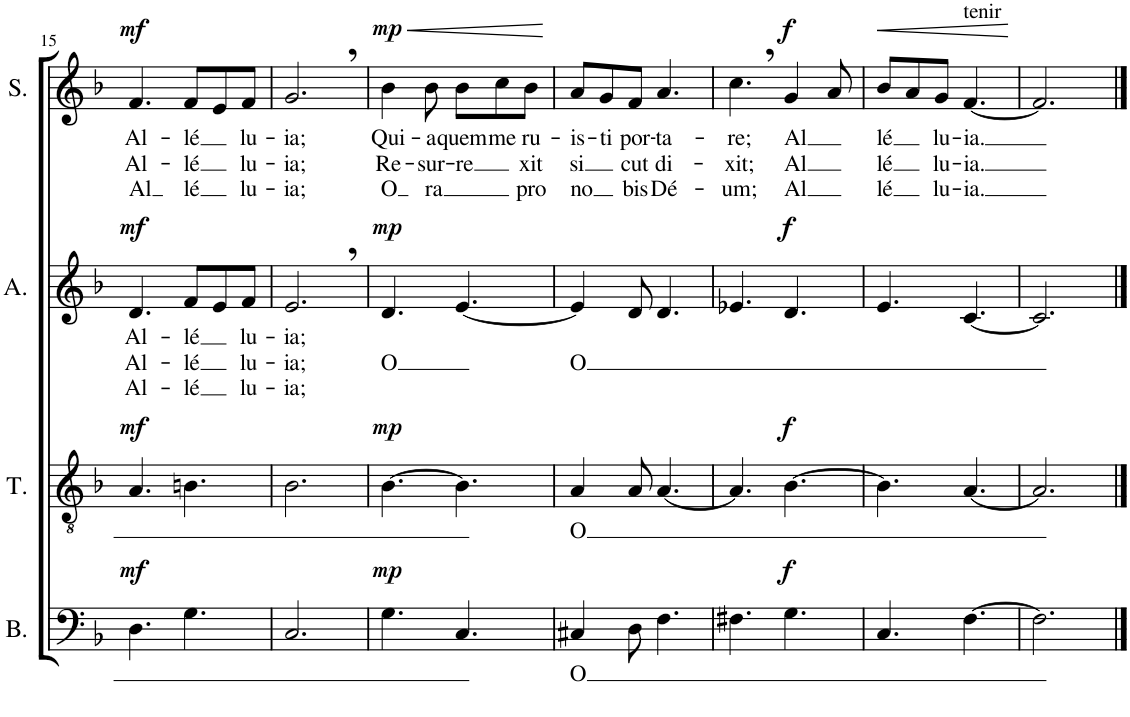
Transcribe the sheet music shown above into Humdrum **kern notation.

**kern	**text	**dynam	**kern	**text	**dynam	**kern	**text	**text	**text	**dynam	**kern	**text	**text	**text	**dynam
*part4	*part4	*part4	*part3	*part3	*part3	*part2	*part2	*part2	*part2	*part2	*part1	*part1	*part1	*part1	*part1
*staff4	*staff4	*staff4	*staff3	*staff3	*staff3	*staff2	*staff2	*staff2	*staff2	*staff2	*staff1	*staff1	*staff1	*staff1	*staff1
*I"Basse	*	*	*I"Ténor	*	*	*I"Alto	*	*	*	*	*I"Soprane	*	*	*	*
*I'B.	*	*	*I'T.	*	*	*I'A.	*	*	*	*	*I'S.	*	*	*	*
!!LO:PB:g=z
*clefF4	*	*	*clefGv2	*	*	*clefG2	*	*	*	*	*clefG2	*	*	*	*
*k[b-]	*	*	*k[b-]	*	*	*k[b-]	*	*	*	*	*k[b-]	*	*	*	*
*M6/8	*	*	*M6/8	*	*	*M6/8	*	*	*	*	*M6/8	*	*	*	*
=15	=15	=15	=15	=15	=15	=15	=15	=15	=15	=15	=15	=15	=15	=15	=15
!	!	!LO:DY:a	!	!	!LO:DY:a	!	!LO:LY:b	!LO:LY:b	!LO:LY:b	!LO:DY:a	!	!LO:LY:b	!LO:LY:b	!LO:LY:b	!LO:DY:a
4.D\	.	mf	4.A/	.	mf	4.d/	Al-	Al-	Al-	mf	4.f/	Al-	Al-	Al	mf
!	!	!	!	!	!	!	!LO:LY:b	!LO:LY:b	!LO:LY:b	!	!	!LO:LY:b	!LO:LY:b	!LO:LY:b	!
4.G\	.	.	4.Bn\	.	.	8f/L	-lé	-lé	-lé	.	8f/L	-lé	-lé	-lé	.
.	.	.	.	.	.	8e/	.	.	.	.	8e/	.	.	.	.
!	!	!	!	!	!	!	!LO:LY:b	!LO:LY:b	!LO:LY:b	!	!	!LO:LY:b	!LO:LY:b	!LO:LY:b	!
.	.	.	.	.	.	8f/J	lu-	lu-	lu-	.	8f/J	lu-	lu-	lu-	.
=16	=16	=16	=16	=16	=16	=16	=16	=16	=16	=16	=16	=16	=16	=16	=16
!	!	!	!	!	!	!	!LO:LY:b	!LO:LY:b	!LO:LY:b	!	!	!LO:LY:b	!LO:LY:b	!LO:LY:b	!
2.C/	.	.	2.B-\	.	.	2.e,/	-ia;	-ia;	-ia;	.	2.g,/	-ia;	-ia;	-ia;	.
=17	=17	=17	=17	=17	=17	=17	=17	=17	=17	=17	=17	=17	=17	=17	=17
!	!	!LO:DY:a	!	!	!LO:DY:a	!	!	!LO:LY:b	!	!LO:DY:a	!	!LO:LY:b	!LO:LY:b	!LO:LY:b	!LO:HP:b
!	!	!	!	!	!	!	!	!	!	!	!	!	!	!	!LO:DY:n=1:a
4.G\	.	mp	[4.B-\	.	mp	4.d/	.	O	.	mp	4b-\	Qui-	Re-	O	< mp
!	!	!	!	!	!	!	!	!	!	!	!	!LO:LY:b	!LO:LY:b	!LO:LY:b	!
.	.	.	.	.	.	.	.	.	.	.	8b-\	-a	-sur-	-ra	.
!	!	!	!	!	!	!	!	!	!	!	!	!LO:LY:b	!LO:LY:b	!	!
4.C/	.	.	4.B-\]	.	.	[4.e/	.	.	.	.	8b-\L	quem	-re	.	.
!	!	!	!	!	!	!	!	!	!	!	!	!LO:LY:b	!	!	!
.	.	.	.	.	.	.	.	.	.	.	8cc\	me	.	.	.
!	!	!	!	!	!	!	!	!	!	!	!	!LO:LY:b	!LO:LY:b	!LO:LY:b	!
.	.	.	.	.	.	.	.	.	.	.	8b-\J	ru-	xit	pro	.
.	.	.	.	.	.	.	.	.	.	.	.	.	.	.	[
=18	=18	=18	=18	=18	=18	=18	=18	=18	=18	=18	=18	=18	=18	=18	=18
!	!LO:LY:b	!	!	!LO:LY:b	!	!	!	!LO:LY:b	!	!	!	!LO:LY:b	!LO:LY:b	!LO:LY:b	!
4C#X/	O	.	4A/	O	.	4e/]	.	O	.	.	8a/L	-is-	-si	-no	.
!	!	!	!	!	!	!	!	!	!	!	!	!LO:LY:b	!	!	!
.	.	.	.	.	.	.	.	.	.	.	8g/	-ti	.	.	.
!	!	!	!	!	!	!	!	!	!	!	!	!LO:LY:b	!LO:LY:b	!LO:LY:b	!
8D\	.	.	8A/	.	.	8d/	.	.	.	.	8f/J	por-	cut	bis	.
!	!	!	!	!	!	!	!	!	!	!	!	!LO:LY:b	!LO:LY:b	!LO:LY:b	!
4.F\	.	.	[4.A/	.	.	4.d/	.	.	.	.	4.a/	-ta-	di-	Dé-	.
=19	=19	=19	=19	=19	=19	=19	=19	=19	=19	=19	=19	=19	=19	=19	=19
!	!	!	!	!	!	!	!	!	!	!	!	!LO:LY:b	!LO:LY:b	!LO:LY:b	!
4.F#X\	.	.	4.A/]	.	.	4.e-X/	.	.	.	.	4.cc,\	-re;	-xit;	-um;	.
!	!	!LO:DY:a	!	!	!LO:DY:a	!	!	!	!	!LO:DY:a	!	!LO:LY:b	!LO:LY:b	!LO:LY:b	!LO:DY:a
4.G\	.	f	[4.B-\	.	f	4.d/	.	.	.	f	4g/	-Al	-Al	-Al	f
.	.	.	.	.	.	.	.	.	.	.	8a/	.	.	.	.
=20	=20	=20	=20	=20	=20	=20	=20	=20	=20	=20	=20	=20	=20	=20	=20
!	!	!	!	!	!	!	!	!	!	!	!	!LO:LY:b	!LO:LY:b	!LO:LY:b	!LO:HP:b
4.C/	.	.	4.B-\]	.	.	4.e/	.	.	.	.	8b-/L	-lé	-lé	lé	<
.	.	.	.	.	.	.	.	.	.	.	8a/	.	.	.	.
!	!	!	!	!	!	!	!	!	!	!	!	!LO:LY:b	!LO:LY:b	!LO:LY:b	!
.	.	.	.	.	.	.	.	.	.	.	8g/J	lu-	lu-	lu-	.
!	!	!	!	!	!	!	!	!	!	!	!LO:TX:a:t=tenir	!	!	!	!
!	!	!	!	!	!	!	!	!	!	!	!	!LO:LY:b	!LO:LY:b	!LO:LY:b	!
[4.F\	.	.	[4.A/	.	.	[4.c/	.	.	.	.	[4.f/	-ia.	-ia.	-ia.	.
.	.	.	.	.	.	.	.	.	.	.	.	.	.	.	[
=21	=21	=21	=21	=21	=21	=21	=21	=21	=21	=21	=21	=21	=21	=21	=21
2.F\]	.	.	2.A/]	.	.	2.c/]	.	.	.	.	2.f/]	.	.	.	.
==	==	==	==	==	==	==	==	==	==	==	==	==	==	==	==
*-	*-	*-	*-	*-	*-	*-	*-	*-	*-	*-	*-	*-	*-	*-	*-
